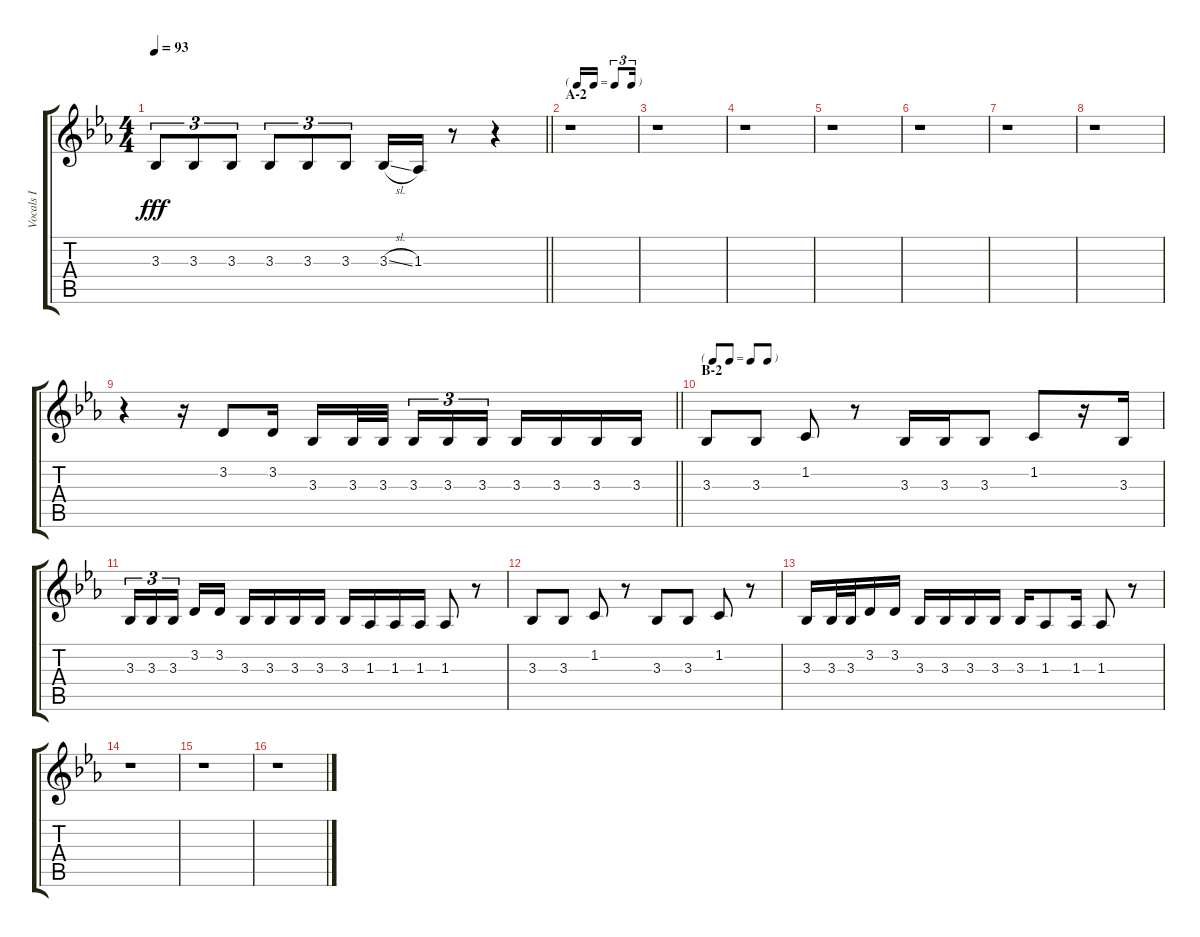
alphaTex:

\track ("Vocals I" "Vocals I") {instrument voiceoohs}
\staff {score tabs}
\tuning (E4 B3 G3 D3 A2 E2) {hide}
\ts (4 4)
\tempo 93
\clef g2
\barLineRight lightlight
\ks eb
3.3.8{tu (3 2) dy fff} 3.3.8{tu (3 2)} 3.3.8{tu (3 2)} 3.3.8{tu (3 2)} 3.3.8{tu (3 2)} 3.3.8{tu (3 2)} 3.3{sl}.16 1.3.16 r.8 r.4 |
\tf triplet16th
\section ("" "A-2")
r.1 |
r.1 |
r.1 |
r.1 |
r.1 |
r.1 |
r.1 |
\barLineRight lightlight
r.4 r.16 3.2.8 3.2.16 3.3.16 3.3.32 3.3.32{beam splitsecondary} 3.3.16{tu (3 2)} 3.3.16{tu (3 2)} 3.3.16{tu (3 2)} 3.3.16 3.3.16 3.3.16 3.3.16 |
\tf none
\section ("" "B-2")
3.3.8 3.3.8 1.2.8 r.8 3.3.16 3.3.16 3.3.8 1.2.8 r.16 3.3.16 |
3.3.16{tu (3 2)} 3.3.16{tu (3 2)} 3.3.16{tu (3 2) beam splitsecondary} 3.2.16 3.2.16 3.3.16 3.3.16 3.3.16 3.3.16 3.3.16 1.3.16 1.3.16 1.3.16 1.3.8 r.8 |
3.3.8 3.3.8 1.2.8 r.8 3.3.8 3.3.8 1.2.8 r.8 |
3.3.16 3.3.32 3.3.32 3.2.16 3.2.16 3.3.16 3.3.16 3.3.16 3.3.16 3.3.16 1.3.8 1.3.16 1.3.8 r.8 |
r.1 |
r.1 |
r.1
